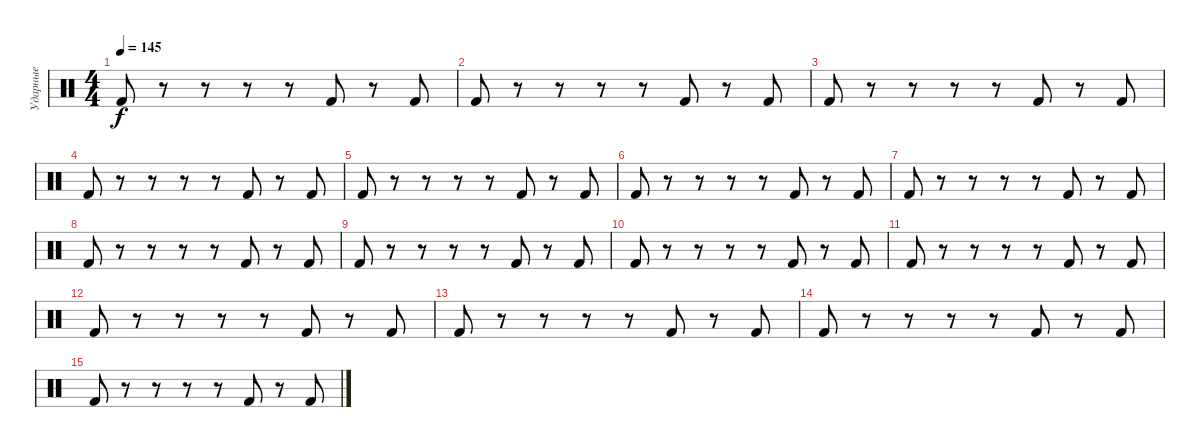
\track ("Ударные" "Ударные") {instrument percussion}
\staff {score}
\articulation defaults
\ts (4 4)
\tempo 145
\clef neutral
\ks c "Kick (hit) 2".8{dy f}
r.8 r.8 r.8 r.8 "Kick (hit) 2".8 r.8 "Kick (hit) 2".8 |
"Kick (hit) 2".8 r.8 r.8 r.8 r.8 "Kick (hit) 2".8 r.8 "Kick (hit) 2".8 |
"Kick (hit) 2".8 r.8 r.8 r.8 r.8 "Kick (hit) 2".8 r.8 "Kick (hit) 2".8 |
"Kick (hit) 2".8 r.8 r.8 r.8 r.8 "Kick (hit) 2".8 r.8 "Kick (hit) 2".8 |
"Kick (hit) 2".8 r.8 r.8 r.8 r.8 "Kick (hit) 2".8 r.8 "Kick (hit) 2".8 |
"Kick (hit) 2".8 r.8 r.8 r.8 r.8 "Kick (hit) 2".8 r.8 "Kick (hit) 2".8 |
"Kick (hit) 2".8 r.8 r.8 r.8 r.8 "Kick (hit) 2".8 r.8 "Kick (hit) 2".8 |
"Kick (hit) 2".8 r.8 r.8 r.8 r.8 "Kick (hit) 2".8 r.8 "Kick (hit) 2".8 |
"Kick (hit) 2".8 r.8 r.8 r.8 r.8 "Kick (hit) 2".8 r.8 "Kick (hit) 2".8 |
"Kick (hit) 2".8 r.8 r.8 r.8 r.8 "Kick (hit) 2".8 r.8 "Kick (hit) 2".8 |
"Kick (hit) 2".8 r.8 r.8 r.8 r.8 "Kick (hit) 2".8 r.8 "Kick (hit) 2".8 |
"Kick (hit) 2".8 r.8 r.8 r.8 r.8 "Kick (hit) 2".8 r.8 "Kick (hit) 2".8 |
"Kick (hit) 2".8 r.8 r.8 r.8 r.8 "Kick (hit) 2".8 r.8 "Kick (hit) 2".8 |
"Kick (hit) 2".8 r.8 r.8 r.8 r.8 "Kick (hit) 2".8 r.8 "Kick (hit) 2".8 |
"Kick (hit) 2".8 r.8 r.8 r.8 r.8 "Kick (hit) 2".8 r.8 "Kick (hit) 2".8
